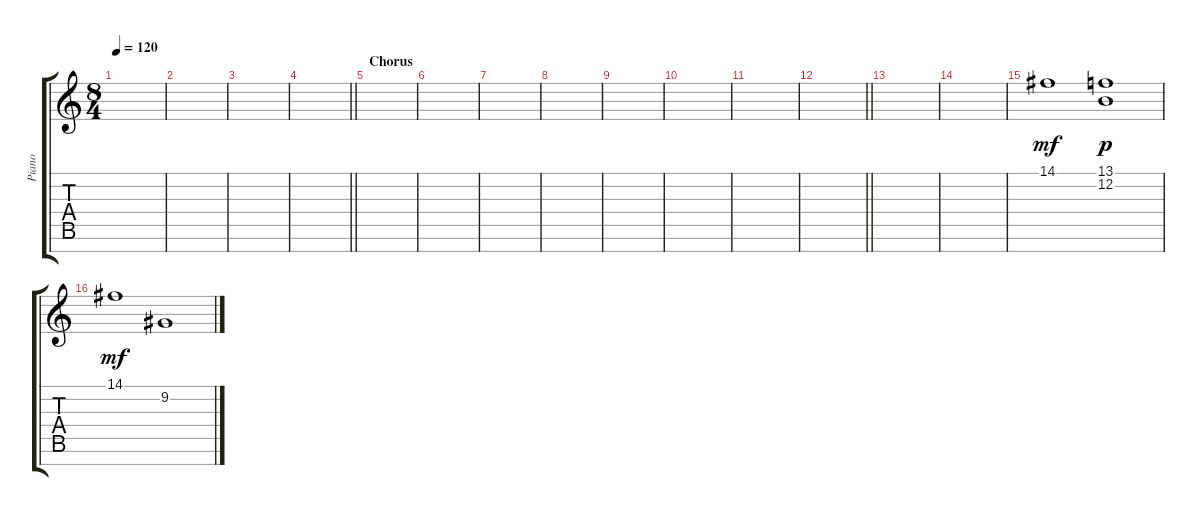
\track ("Piano" "Piano") {instrument brightacousticpiano}
\staff {score tabs}
\tuning (E4 B3 G3 D3 A2 E2 B1) {hide}
\ts (8 4)
\tempo 120
\clef g2
\ks c
|
|
|
\barLineRight lightlight
|
\section ("" "Chorus")
|
|
|
|
|
|
|
\barLineRight lightlight
|
|
|
14.1.1{dy mf} (13.1 12.2).1{dy p} |
14.1.1{dy mf} 9.2.1
